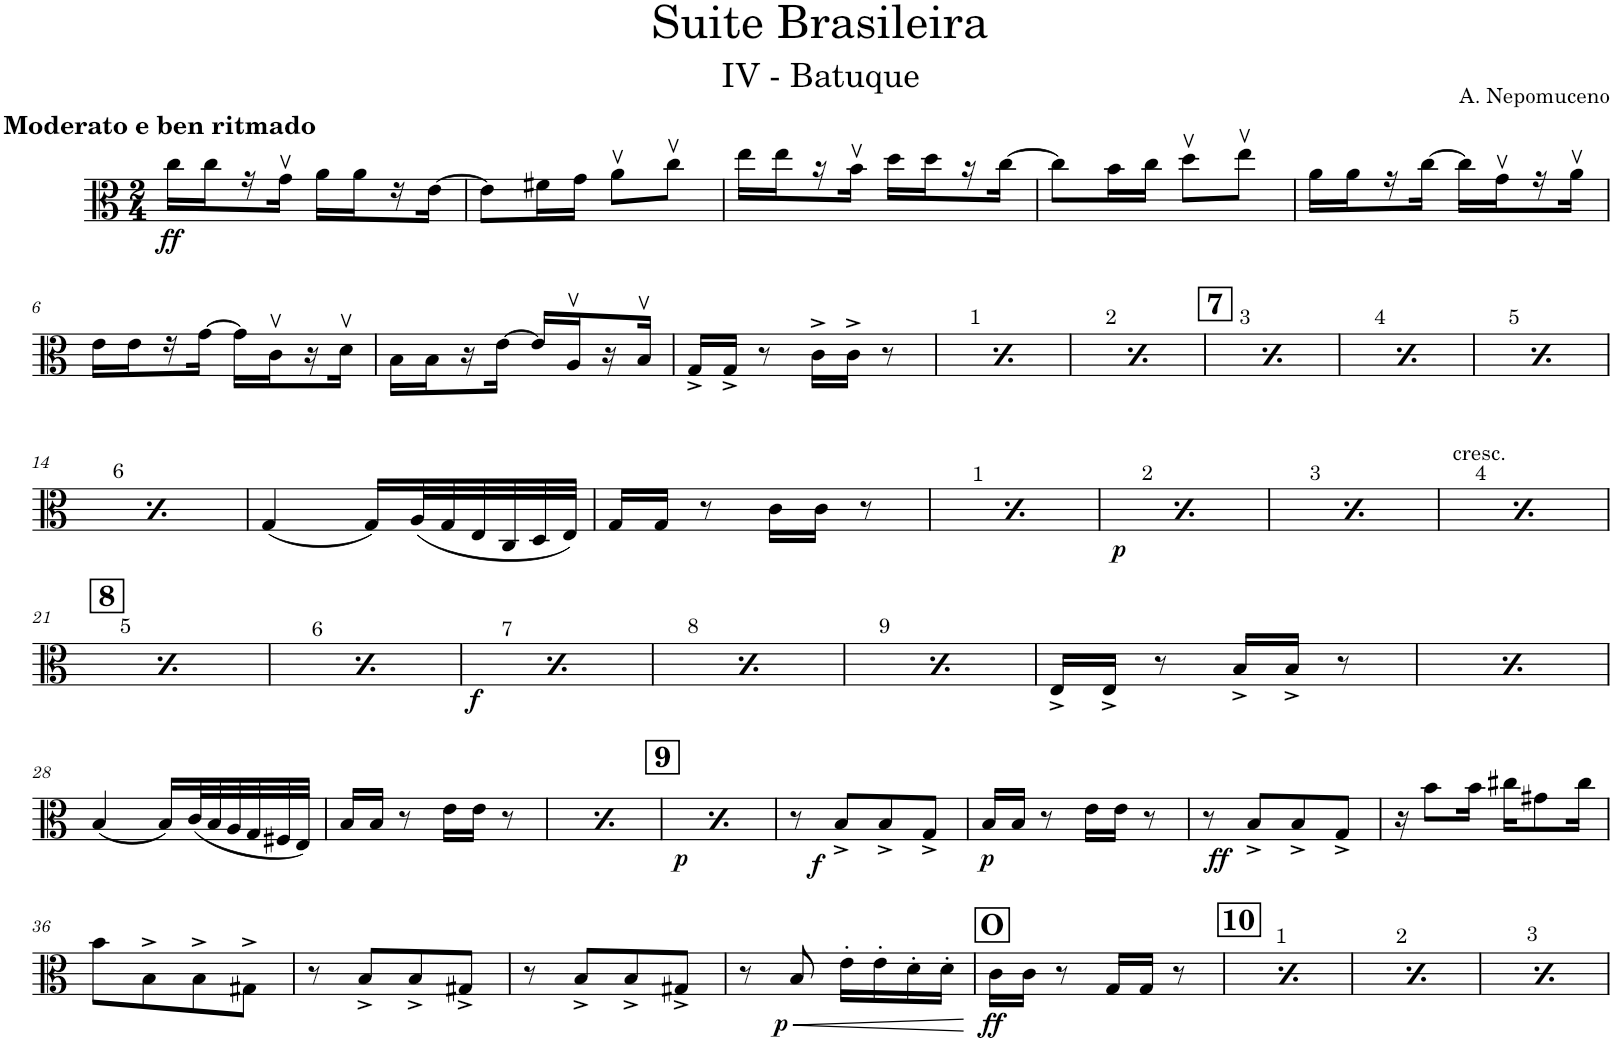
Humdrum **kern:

**kern	**dynam
*part1	*part1
*staff1	*staff1
*I"Piano	*
*I'Pno	*
*clefC3	*
*k[]	*
*M2/4	*
=1	=1
!LO:TX:a:B:t=Moderato e ben ritmado	!
!	!LO:DY:b
16cc\LL	ff
16cc\	.
16r	.
16gv\JL	.
16a\LL	.
16a\	.
16r	.
[16e\JL	.
=2	=2
8e\L]	.
16f#X\L	.
16g\JJ	.
8av\L	.
8ccv\J	.
=3	=3
16ee\LL	.
16ee\	.
16r	.
16bv\JL	.
16dd\LL	.
16dd\	.
16r	.
[16cc\JL	.
=4	=4
8cc\L]	.
16b\L	.
16cc\JJ	.
8ddv\L	.
8eev\J	.
=5	=5
16a\LL	.
16a\	.
16r	.
[16cc\JL	.
16cc\LL]	.
16gv\	.
16r	.
16av\JL	.
!!LO:LB:g=z
=6	=6
16e\LL	.
16e\	.
16r	.
[16g\JL	.
16g\LL]	.
16cv\	.
16r	.
16dv\JL	.
=7	=7
16B\LL	.
16B\	.
16r	.
[16e\JL	.
16e/LL]	.
16Av/	.
16r	.
16Bv/JL	.
=8	=8
16G^/LL	.
16G^/JJ	.
8r	.
16c^\LL	.
16c^\JJ	.
8r	.
=9	=9
16G^/LL	.
16G^/JJ	.
8r	.
16c^\LL	.
16c^\JJ	.
8r	.
=10	=10
16G^/LL	.
16G^/JJ	.
8r	.
16c^\LL	.
16c^\JJ	.
8r	.
=11	=11
16G^/LL	.
16G^/JJ	.
8r	.
16c^\LL	.
16c^\JJ	.
8r	.
=12	=12
16G^/LL	.
16G^/JJ	.
8r	.
16c^\LL	.
16c^\JJ	.
8r	.
=13	=13
16G^/LL	.
16G^/JJ	.
8r	.
16c^\LL	.
16c^\JJ	.
8r	.
!!LO:LB:g=z
=14	=14
16G^/LL	.
16G^/JJ	.
8r	.
16c^\LL	.
16c^\JJ	.
8r	.
=15	=15
(4G/	.
16G/LL)	.
(32A/L	.
32G/	.
32E/	.
32C/	.
32D/	.
32E/JJJ)	.
=16	=16
16G/LL	.
16G/JJ	.
8r	.
16c\LL	.
16c\JJ	.
8r	.
=17	=17
16G/LL	.
16G/JJ	.
8r	.
16c\LL	.
16c\JJ	.
8r	.
=18	=18
16G/LL	.
16G/JJ	.
8r	.
16c\LL	.
16c\JJ	.
8r	.
=19	=19
16G/LL	.
16G/JJ	.
8r	.
16c\LL	.
16c\JJ	.
8r	.
=20	=20
16G/LL	.
16G/JJ	.
8r	.
16c\LL	.
16c\JJ	.
8r	.
!!LO:LB:g=z
=21	=21
16G/LL	.
16G/JJ	.
8r	.
16c\LL	.
16c\JJ	.
8r	.
=22	=22
16G/LL	.
16G/JJ	.
8r	.
16c\LL	.
16c\JJ	.
8r	.
=23	=23
16G/LL	.
16G/JJ	.
8r	.
16c\LL	.
16c\JJ	.
8r	.
=24	=24
16G/LL	.
16G/JJ	.
8r	.
16c\LL	.
16c\JJ	.
8r	.
=25	=25
16G/LL	.
16G/JJ	.
8r	.
16c\LL	.
16c\JJ	.
8r	.
=26	=26
16E^/LL	.
16E^/JJ	.
8r	.
16B^/LL	.
16B^/JJ	.
8r	.
=27	=27
16E^/LL	.
16E^/JJ	.
8r	.
16B^/LL	.
16B^/JJ	.
8r	.
!!LO:LB:g=z
=28	=28
(4B/	.
16B/LL)	.
(32c/L	.
32B/	.
32A/	.
32G/	.
32F#X/	.
32E/JJJ)	.
=29	=29
16B/LL	.
16B/JJ	.
8r	.
16e\LL	.
16e\JJ	.
8r	.
=30	=30
16B/LL	.
16B/JJ	.
8r	.
16e\LL	.
16e\JJ	.
8r	.
=31	=31
16B/LL	.
16B/JJ	.
8r	.
16e\LL	.
16e\JJ	.
8r	.
=32	=32
8r	.
!	!LO:DY:b
8B^/L	f
8B^/	.
8G^/J	.
=33	=33
!	!LO:DY:b
16B/LL	p
16B/JJ	.
8r	.
16e\LL	.
16e\JJ	.
8r	.
=34	=34
8r	.
!	!LO:DY:b
8B^/L	ff
8B^/	.
8G^/J	.
=35	=35
16r	.
8b\L	.
16b\Jk	.
16cc#X\KL	.
8g#X\	.
16cc#\Jk	.
!!LO:LB:g=z
=36	=36
8b\L	.
8B^\	.
8B^\	.
8G#X^\J	.
=37	=37
8r	.
8B^/L	.
8B^/	.
8G#X^/J	.
=38	=38
8r	.
8B^/L	.
8B^/	.
8G#X^/J	.
=39	=39
8r	.
!	!LO:HP:b
!	!LO:DY:n=1:b
8B/	< p
16e'\LL	.
16e'\	.
16d'\	.
16d'\JJ	.
.	[
!!LO:REH:place=s1:a:B:cj:fs=14:t=O
=40	=40
!	!LO:DY:b
16c\LL	ff
16c\JJ	.
8r	.
16G/LL	.
16G/JJ	.
8r	.
!!LO:REH:place=s1:a:B:cj:fs=14:t=O
=41	=41
!	!LO:DY:b
16c\LL	ff
16c\JJ	.
8r	.
16G/LL	.
16G/JJ	.
8r	.
!!LO:REH:place=s1:a:B:cj:fs=14:t=O
=42	=42
!	!LO:DY:b
16c\LL	ff
16c\JJ	.
8r	.
16G/LL	.
16G/JJ	.
8r	.
!!LO:REH:place=s1:a:B:cj:fs=14:t=O
=43	=43
!	!LO:DY:b
16c\LL	ff
16c\JJ	.
8r	.
16G/LL	.
16G/JJ	.
8r	.
=	=
*-	*-
